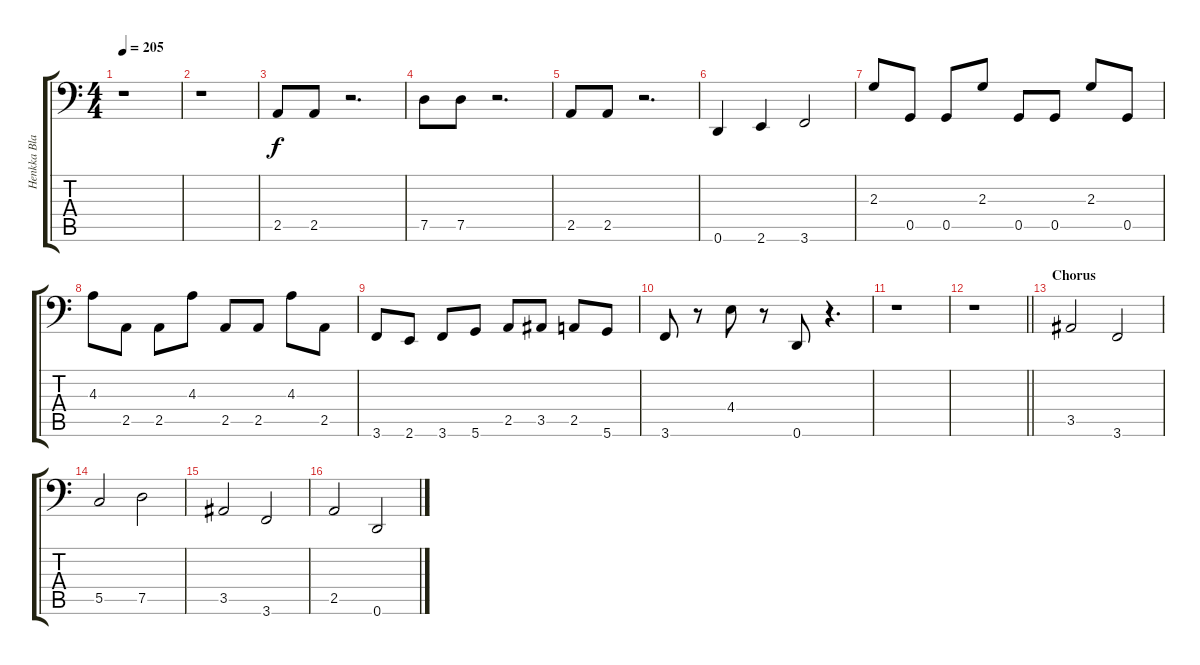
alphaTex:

\track ("Henkka Blacksmith" "Henkka Bla") {instrument electricbasspick}
\staff {score tabs}
\tuning (D3 A2 F2 C2 G1 D1) {hide}
\ts (4 4)
\tempo 205
\clef f4
\ks c
r.1{dy f} |
r.1 |
2.5.8 2.5.8 r.2{d} |
7.5.8 7.5.8 r.2{d} |
2.5.8 2.5.8 r.2{d} |
0.6.4 2.6.4 3.6.2 |
2.3.8 0.5.8 0.5.8 2.3.8 0.5.8 0.5.8 2.3.8 0.5.8 |
4.3.8 2.5.8 2.5.8 4.3.8 2.5.8 2.5.8 4.3.8 2.5.8 |
3.6.8 2.6.8 3.6.8 5.6.8 2.5.8 3.5.8 2.5.8 5.6.8 |
3.6.8 r.8 4.4.8 r.8 0.6.8 r.4{d} |
r.1 |
\barLineRight lightlight
r.1 |
\section ("" "Chorus")
3.5.2 3.6.2 |
5.5.2 7.5.2 |
3.5.2 3.6.2 |
2.5.2 0.6.2
